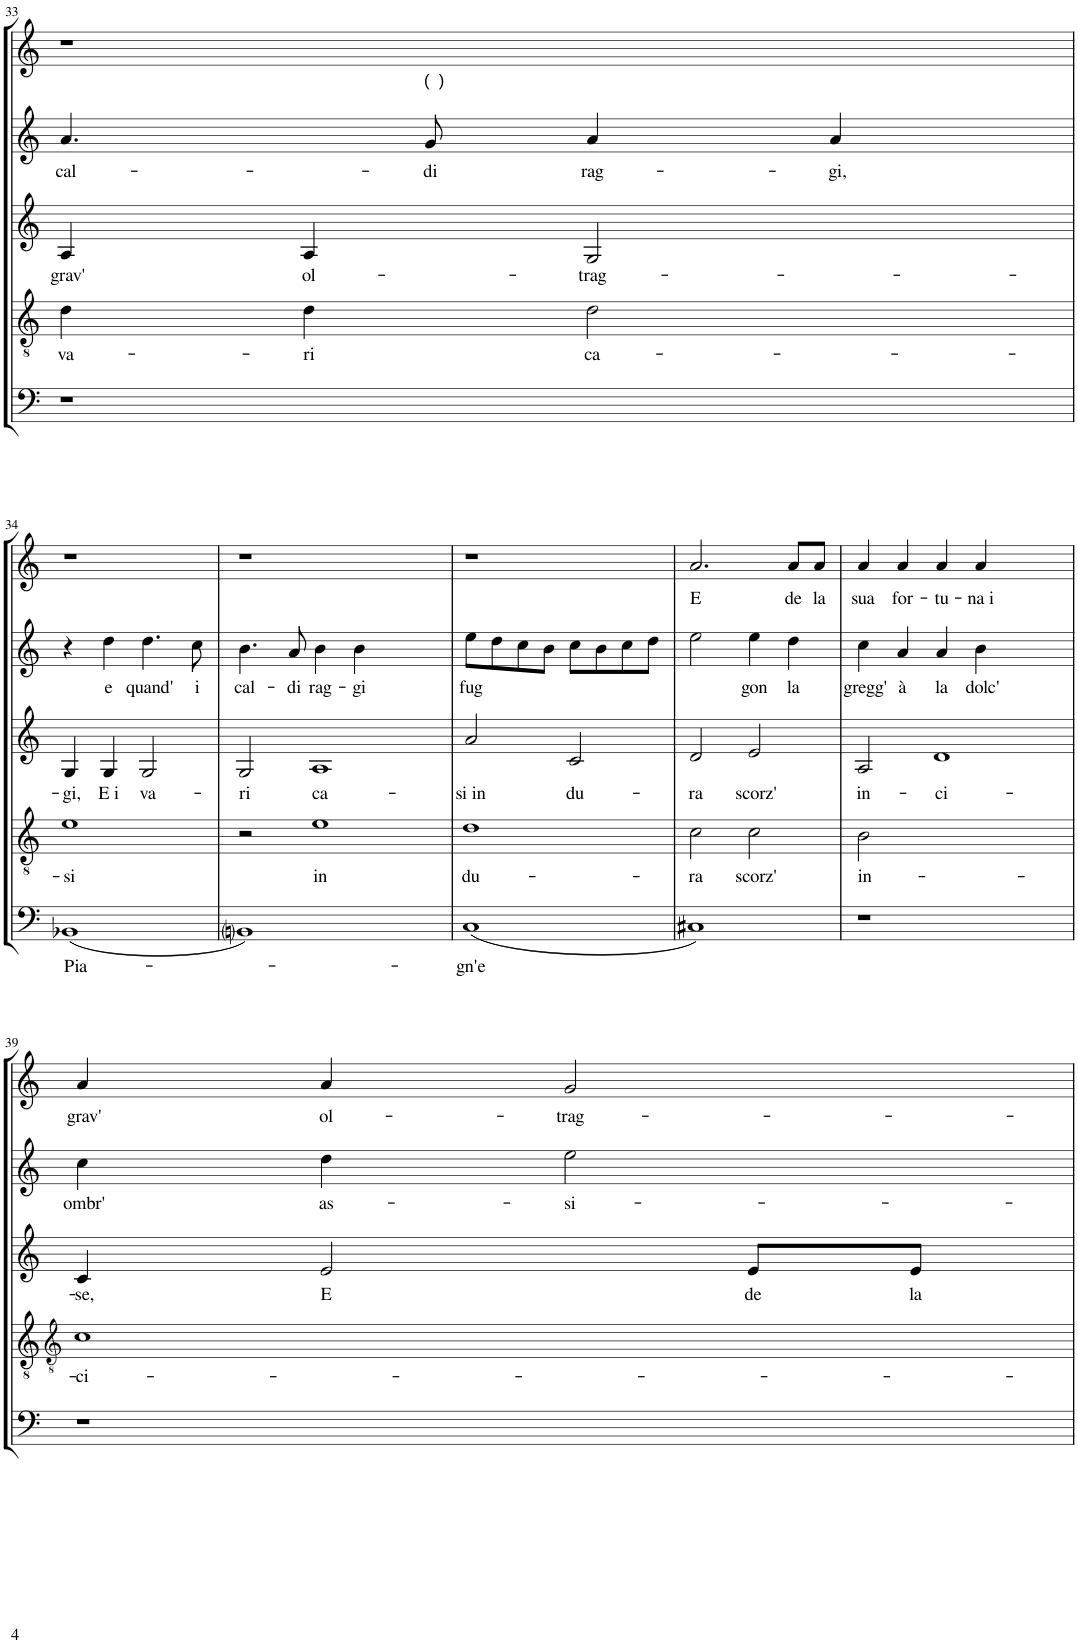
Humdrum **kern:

**kern	**text	**kern	**text	**kern	**text	**kern	**text	**kern	**text
*part5	*part5	*part4	*part4	*part3	*part3	*part2	*part2	*part1	*part1
*staff5	*staff5	*staff4	*staff4	*staff3	*staff3	*staff2	*staff2	*staff1	*staff1
*I"Basso	*	*I"Tenore	*	*I"Alto	*	*I"Quinto	*	*I"Canto	*
!!LO:PB:g=z
*clefF4	*	*clefGv2	*	*clefG2	*	*clefG2	*	*clefG2	*
*k[]	*	*k[]	*	*k[]	*	*k[]	*	*k[]	*
*M4/4	*	*M4/4	*	*M4/4	*	*M4/4	*	*M4/4	*
=33	=33	=33	=33	=33	=33	=33	=33	=33	=33
!	!	!	!LO:LY:b	!	!LO:LY:b	!	!LO:LY:b	!	!
*	*	*	*	*	*	*	*	*^	*
1r	.	4d\	va-	4A/	grav'	4.a/	cal-	1r	1ryy	.
!	!	!	!LO:LY:b	!	!LO:LY:b	!	!	!	!	!
.	.	4d\	-ri	4A/	ol-	.	.	.	.	.
!	!	!	!	!	!	!LO:TX:a:t=(  )	!	!	!	!
!	!	!	!	!	!	!	!LO:LY:b	!	!	!
.	.	.	.	.	.	8g/	-di	.	.	.
!	!	!	!LO:LY:b	!	!LO:LY:b	!	!LO:LY:b	!	!	!
.	.	2d\	ca-	2G/	-trag-	4a/	rag-	.	.	.
!	!	!	!	!	!	!	!LO:LY:b	!	!	!
.	.	.	.	.	.	4a/	-gi,	.	.	.
!!LO:LB:g=z	!!
=34	=34	=34	=34	=34	=34	=34	=34	=34	=34	=34
!	!LO:LY:b	!	!LO:LY:b	!	!LO:LY:b	!	!	!	!	!
(1BB-X	Pia-	1e	-si	4G/	-gi,	4r	.	1r	1ryy	.
!	!	!	!	!	!LO:LY:b	!	!LO:LY:b	!	!	!
.	.	.	.	4G/	E i	4dd\	e	.	.	.
!	!	!	!	!	!LO:LY:b	!	!LO:LY:b	!	!	!
.	.	.	.	2G/	va-	4.dd\	quand'	.	.	.
!	!	!	!	!	!	!	!LO:LY:b	!	!	!
.	.	.	.	.	.	8cc\	i	.	.	.
=35	=35	=35	=35	=35	=35	=35	=35	=35	=35	=35
!	!	!	!	!	!LO:LY:b	!	!LO:LY:b	!	!	!
1BBni)	.	2r	.	2G/	-ri	4.b\	cal-	1r	1ryy	.
!	!	!	!	!	!	!	!LO:LY:b	!	!	!
.	.	.	.	.	.	8a/	-di	.	.	.
!	!	!	!LO:LY:b	!	!LO:LY:b	!	!LO:LY:b	!	!	!
.	.	[2e	in	[2A	ca-	4b\	rag-	.	.	.
!	!	!	!	!	!	!	!LO:LY:b	!	!	!
.	.	.	.	.	.	4b\	-gi	.	.	.
2ryy	.	2ryy	.	2ryy	.	2ryy	.	2ryy	2ryy	.
=36	=36	=36	=36	=36	=36	=36	=36	=36	=36	=36
!	!LO:LY:b	!	!LO:LY:b	!	!LO:LY:b	!	!LO:LY:b	!	!	!
(1C	-gn'e	1d	du-	2a/	-si in	8ee\L	fug	1r	1ryy	.
.	.	.	.	.	.	8dd\	.	.	.	.
.	.	.	.	.	.	8cc\	.	.	.	.
.	.	.	.	.	.	8b\J	.	.	.	.
.	.	.	.	2A]	.	8cc\L	.	.	.	.
.	.	.	.	.	.	8b\	.	.	.	.
.	.	.	.	.	.	8cc\	.	.	.	.
.	.	.	.	.	.	8dd\J	.	.	.	.
!	!	!	!	!	!LO:LY:b	!	!	!	!	!
2ryy	.	2e]	.	2c/	du-	2ryy	.	2ryy	2ryy	.
=37	=37	=37	=37	=37	=37	=37	=37	=37	=37	=37
!	!	!	!LO:LY:b	!	!LO:LY:b	!	!	!	!	!LO:LY:b
1C#X)	.	2c\	-ra	2d/	-ra	2ee\	.	2.a/	1ryy	E
!	!	!	!LO:LY:b	!	!LO:LY:b	!	!LO:LY:b	!	!	!
.	.	2c\	scorz'	2e/	scorz'	4ee\	gon	.	.	.
!	!	!	!	!	!	!	!LO:LY:b	!	!	!LO:LY:b
.	.	.	.	.	.	4dd\	la	8a/L	.	de
!	!	!	!	!	!	!	!	!	!	!LO:LY:b
.	.	.	.	.	.	.	.	8a/J	.	la
=38	=38	=38	=38	=38	=38	=38	=38	=38	=38	=38
!	!	!	!LO:LY:b	!	!LO:LY:b	!	!LO:LY:b	!	!	!LO:LY:b
1r	.	2B\	in-	2A/	in-	4cc\	gregg'	4a/	1ryy	sua
!	!	!	!	!	!	!	!LO:LY:b	!	!	!LO:LY:b
.	.	.	.	.	.	4a/	à	4a/	.	for-
!	!	!	!	!	!LO:LY:b	!	!LO:LY:b	!	!	!LO:LY:b
.	.	2ryy	.	[2d	-ci-	4a/	la	4a/	.	-tu-
!	!	!	!	!	!	!	!LO:LY:b	!	!	!LO:LY:b
.	.	.	.	.	.	4b\	dolc'	4a/	.	-na i
2ryy	.	2ryy	.	2ryy	.	2ryy	.	2ryy	2ryy	.
!!LO:LB:g=z	!!
=39	=39	=39	=39	=39	=39	=39	=39	=39	=39	=39
*	*	*clefGv2	*	*	*	*	*	*	*	*
!	!	!	!LO:LY:b	!	!LO:LY:b	!	!LO:LY:b	!	!	!LO:LY:b
1r	.	1c	-ci-	4c/	-se,	4cc\	ombr'	4a/	1ryy	grav'
!	!	!	!	!	!	!	!LO:LY:b	!	!	!LO:LY:b
.	.	.	.	2d]	.	4dd\	as-	4a/	.	ol-
!	!	!	!	!	!	!	!LO:LY:b	!	!	!LO:LY:b
.	.	.	.	.	.	2ee\	-si-	2g/	.	-trag-
!	!	!	!	!	!LO:LY:b	!	!	!	!	!
.	.	.	.	2e/	E	.	.	.	.	.
2ryy	.	2ryy	.	.	.	2ryy	.	2ryy	2ryy	.
!	!	!	!	!	!LO:LY:b	!	!	!	!	!
.	.	.	.	8e/L	de	.	.	.	.	.
!	!	!	!	!	!LO:LY:b	!	!	!	!	!
.	.	.	.	8e/J	la	.	.	.	.	.
*	*	*	*	*	*	*	*	*v	*v	*
=	=	=	=	=	=	=	=	=	=
*-	*-	*-	*-	*-	*-	*-	*-	*-	*-
